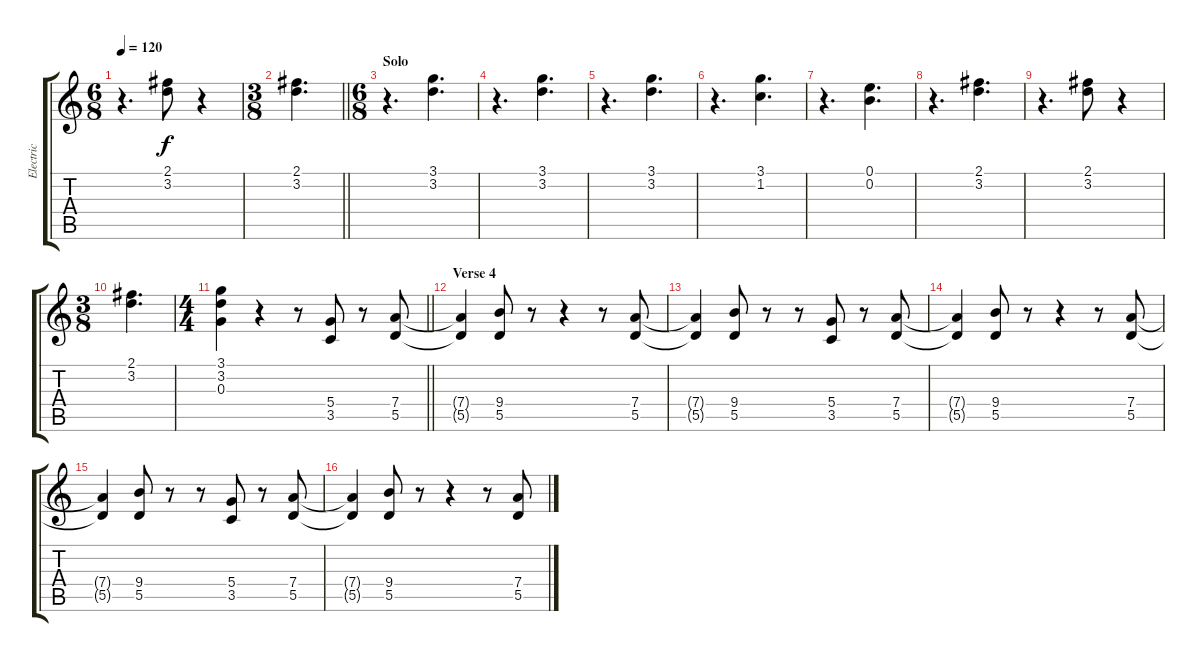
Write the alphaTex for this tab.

\track ("Electric" "Electric") {instrument overdrivenguitar}
\staff {score tabs}
\tuning (E4 B3 G3 D3 A2 E2) {hide}
\ts (6 8)
\tempo 120
\clef g2
\ks c
r.4{d dy f} (2.1 3.2).8 r.4 |
\ts (3 8)
\barLineRight lightlight
(2.1 3.2).4{d} |
\ts (6 8)
\section ("" "Solo")
r.4{d} (3.1 3.2).4{d} |
r.4{d} (3.1 3.2).4{d} |
r.4{d} (3.1 3.2).4{d} |
r.4{d} (3.1 1.2).4{d} |
r.4{d} (0.1 0.2).4{d} |
r.4{d} (2.1 3.2).4{d} |
r.4{d} (2.1 3.2).8 r.4 |
\ts (3 8)
(2.1 3.2).4{d} |
\ts (4 4)
\barLineRight lightlight
(3.1 3.2 0.3).4 r.4 r.8 (5.4 3.5).8 r.8 (7.4 5.5).8 |
\section ("" "Verse 4")
(7.4{t} 5.5{t}).4 (9.4 5.5).8 r.8 r.4 r.8 (7.4 5.5).8 |
(7.4{t} 5.5{t}).4 (9.4 5.5).8 r.8 r.8 (5.4 3.5).8 r.8 (7.4 5.5).8 |
(7.4{t} 5.5{t}).4 (9.4 5.5).8 r.8 r.4 r.8 (7.4 5.5).8 |
(7.4{t} 5.5{t}).4 (9.4 5.5).8 r.8 r.8 (5.4 3.5).8 r.8 (7.4 5.5).8 |
(7.4{t} 5.5{t}).4 (9.4 5.5).8 r.8 r.4 r.8 (7.4 5.5).8
